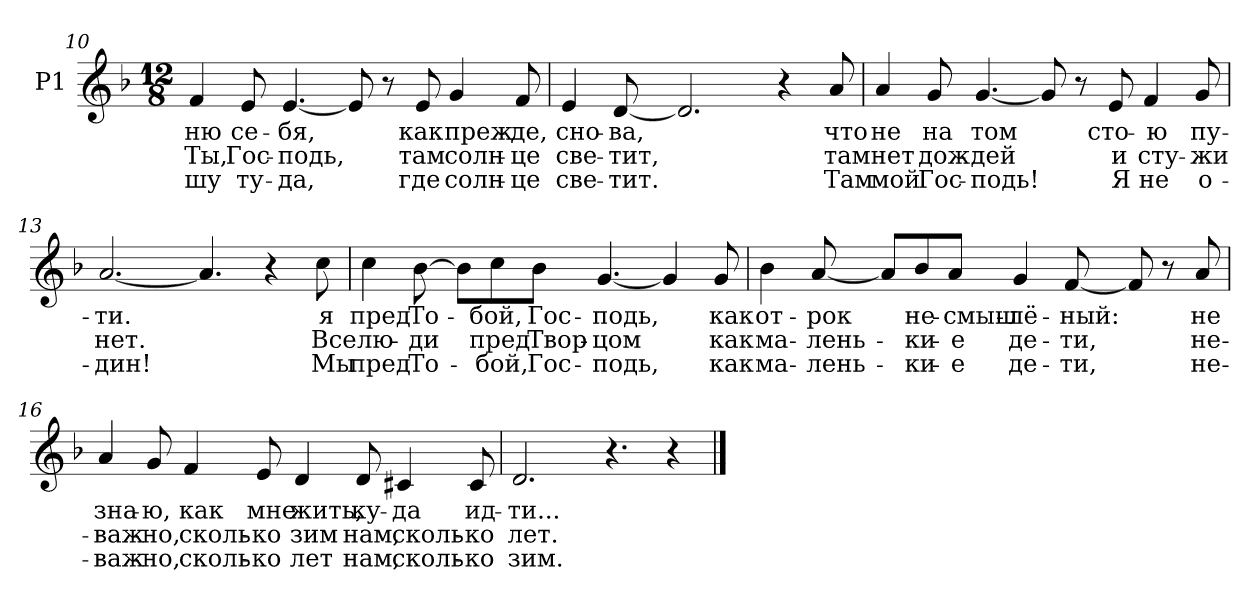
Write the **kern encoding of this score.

**kern	**text	**text	**text
*part1	*part1	*part1	*part1
*staff1	*staff1	*staff1	*staff1
*I"P1	*	*	*
*clefG2	*	*	*
*k[b-]	*	*	*
*d:	*	*	*
*M12/8	*	*	*
=10	=10	=10	=10
!	!LO:LY:b:color=#000000	!LO:LY:b:color=#000000	!LO:LY:b:color=#000000
4fi/	-ню	Ты,	-шу
!	!LO:LY:b:color=#000000	!LO:LY:b:color=#000000	!LO:LY:b:color=#000000
8ei/	се-	Гос-	ту-
!	!LO:LY:b:color=#000000	!LO:LY:b:color=#000000	!LO:LY:b:color=#000000
[<4.ei/	-бя,	-подь,	-да,
8ei/]	.	.	.
8r	.	.	.
!	!LO:LY:b:color=#000000	!LO:LY:b:color=#000000	!LO:LY:b:color=#000000
8ei/	как	там	где
!	!LO:LY:b:color=#000000	!LO:LY:b:color=#000000	!LO:LY:b:color=#000000
4gi/	преж-	солн-	солн-
!	!LO:LY:b:color=#000000	!LO:LY:b:color=#000000	!LO:LY:b:color=#000000
8fi/	-де,	-це	-це
=11	=11	=11	=11
!	!LO:LY:b:color=#000000	!LO:LY:b:color=#000000	!LO:LY:b:color=#000000
4ei/	сно-	све-	све-
!	!LO:LY:b:color=#000000	!LO:LY:b:color=#000000	!LO:LY:b:color=#000000
[<8di/	-ва,	-тит,	-тит.
2.di/]	.	.	.
4r	.	.	.
!	!LO:LY:b:color=#000000	!LO:LY:b:color=#000000	!LO:LY:b:color=#000000
8ai/	что	там	Там
!!LO:LB:g=z
=12	=12	=12	=12
!	!LO:LY:b:color=#000000	!LO:LY:b:color=#000000	!LO:LY:b:color=#000000
4ai/	не	нет	мой
!	!LO:LY:b:color=#000000	!LO:LY:b:color=#000000	!LO:LY:b:color=#000000
8gi/	на	дож-	Гос-
!	!LO:LY:b:color=#000000	!LO:LY:b:color=#000000	!LO:LY:b:color=#000000
[<4.gi/	том	-дей	-подь!
8gi/]	.	.	.
8r	.	.	.
!	!LO:LY:b:color=#000000	!LO:LY:b:color=#000000	!LO:LY:b:color=#000000
8ei/	сто-	и	Я
!	!LO:LY:b:color=#000000	!LO:LY:b:color=#000000	!LO:LY:b:color=#000000
4fi/	-ю	сту-	не
!	!LO:LY:b:color=#000000	!LO:LY:b:color=#000000	!LO:LY:b:color=#000000
8gi/	пу-	-жи	о-
=13	=13	=13	=13
!	!LO:LY:b:color=#000000	!LO:LY:b:color=#000000	!LO:LY:b:color=#000000
[<2.ai/	-ти.	нет.	-дин!
4.ai/]	.	.	.
4r	.	.	.
!	!LO:LY:b:color=#000000	!LO:LY:b:color=#000000	!LO:LY:b:color=#000000
8cci\	я	Все	Мы
=14	=14	=14	=14
!	!LO:LY:b:color=#000000	!LO:LY:b:color=#000000	!LO:LY:b:color=#000000
4cci\	пред	лю-	пред
!	!LO:LY:b:color=#000000	!LO:LY:b:color=#000000	!LO:LY:b:color=#000000
[>8b-i\	То-	-ди	То-
8b-i\L]	.	.	.
!	!LO:LY:b:color=#000000	!LO:LY:b:color=#000000	!LO:LY:b:color=#000000
8cci\	-бой,	пред	-бой,
!	!LO:LY:b:color=#000000	!LO:LY:b:color=#000000	!LO:LY:b:color=#000000
8b-i\J	Гос-	Твор-	Гос-
!	!LO:LY:b:color=#000000	!LO:LY:b:color=#000000	!LO:LY:b:color=#000000
[<4.gi/	-подь,	-цом	-подь,
4gi/]	.	.	.
!	!LO:LY:b:color=#000000	!LO:LY:b:color=#000000	!LO:LY:b:color=#000000
8gi/	как	как	как
!!LO:LB:g=z
=15	=15	=15	=15
!	!LO:LY:b:color=#000000	!LO:LY:b:color=#000000	!LO:LY:b:color=#000000
4b-i\	от-	ма-	ма-
!	!LO:LY:b:color=#000000	!LO:LY:b:color=#000000	!LO:LY:b:color=#000000
[<8ai/	-рок	-лень-	-лень-
8ai/L]	.	.	.
!	!LO:LY:b:color=#000000	!LO:LY:b:color=#000000	!LO:LY:b:color=#000000
8b-i/	не-	-ки-	-ки-
!	!LO:LY:b:color=#000000	!LO:LY:b:color=#000000	!LO:LY:b:color=#000000
8ai/J	-смыш-	-е	-е
!	!LO:LY:b:color=#000000	!LO:LY:b:color=#000000	!LO:LY:b:color=#000000
4gi/	-лё-	де-	де-
!	!LO:LY:b:color=#000000	!LO:LY:b:color=#000000	!LO:LY:b:color=#000000
[<8fi/	-ный:	-ти,	-ти,
8fi/]	.	.	.
8r	.	.	.
!	!LO:LY:b:color=#000000	!LO:LY:b:color=#000000	!LO:LY:b:color=#000000
8ai/	не	не-	не-
=16	=16	=16	=16
!	!LO:LY:b:color=#000000	!LO:LY:b:color=#000000	!LO:LY:b:color=#000000
4ai/	зна-	-важ-	-важ-
!	!LO:LY:b:color=#000000	!LO:LY:b:color=#000000	!LO:LY:b:color=#000000
8gi/	-ю,	-но,	-но,
!	!LO:LY:b:color=#000000	!LO:LY:b:color=#000000	!LO:LY:b:color=#000000
4fi/	как	сколь-	сколь-
!	!LO:LY:b:color=#000000	!LO:LY:b:color=#000000	!LO:LY:b:color=#000000
8ei/	мне	-ко	-ко
!	!LO:LY:b:color=#000000	!LO:LY:b:color=#000000	!LO:LY:b:color=#000000
4di/	жить,	зим	лет
!	!LO:LY:b:color=#000000	!LO:LY:b:color=#000000	!LO:LY:b:color=#000000
8di/	ку-	нам,	нам,
!	!LO:LY:b:color=#000000	!LO:LY:b:color=#000000	!LO:LY:b:color=#000000
4c#Xi/	-да	сколь-	сколь-
!	!LO:LY:b:color=#000000	!LO:LY:b:color=#000000	!LO:LY:b:color=#000000
8c#i/	ид-	-ко	-ко
=17	=17	=17	=17
!	!LO:LY:b:color=#000000	!LO:LY:b:color=#000000	!LO:LY:b:color=#000000
2.di/	-ти...	лет.	зим.
4.r	.	.	.
4r	.	.	.
==	==	==	==
*-	*-	*-	*-
